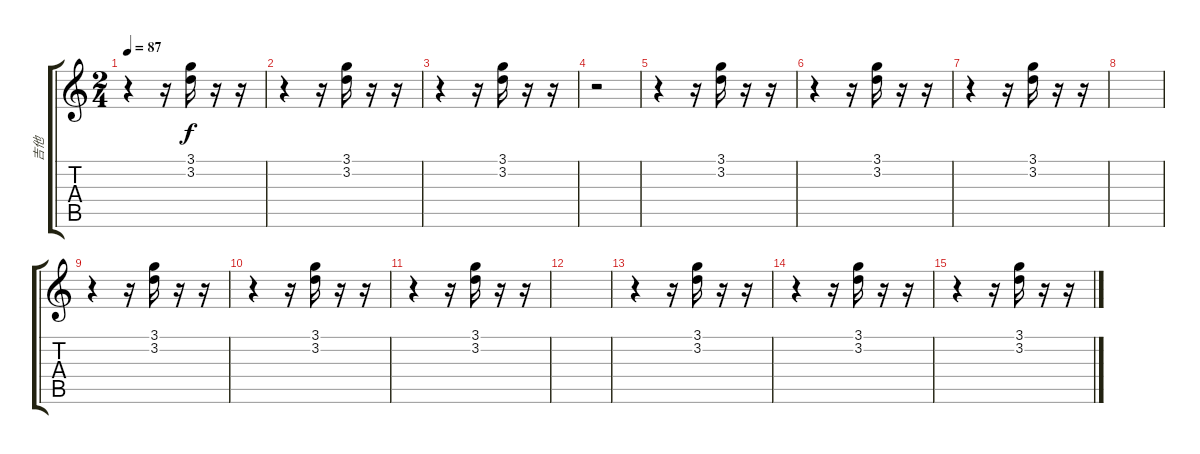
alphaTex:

\track ("吉他" "吉他") {instrument acousticguitarsteel}
\staff {score tabs}
\tuning (E4 B3 G3 D3 A2 E2) {hide}
\ts (2 4)
\tempo 87
\clef g2
\ks c
r.4{dy f instrument acousticguitarsteel} r.16 (3.1 3.2).16 r.16 r.16 |
r.4 r.16 (3.1 3.2).16 r.16 r.16 |
r.4 r.16 (3.1 3.2).16 r.16 r.16 |
r.2 |
r.4 r.16 (3.1 3.2).16 r.16 r.16 |
r.4 r.16 (3.1 3.2).16 r.16 r.16 |
r.4 r.16 (3.1 3.2).16 r.16 r.16 |
|
r.4 r.16 (3.1 3.2).16 r.16 r.16 |
r.4 r.16 (3.1 3.2).16 r.16 r.16 |
r.4 r.16 (3.1 3.2).16 r.16 r.16 |
|
r.4 r.16 (3.1 3.2).16 r.16 r.16 |
r.4 r.16 (3.1 3.2).16 r.16 r.16 |
r.4 r.16 (3.1 3.2).16 r.16 r.16
